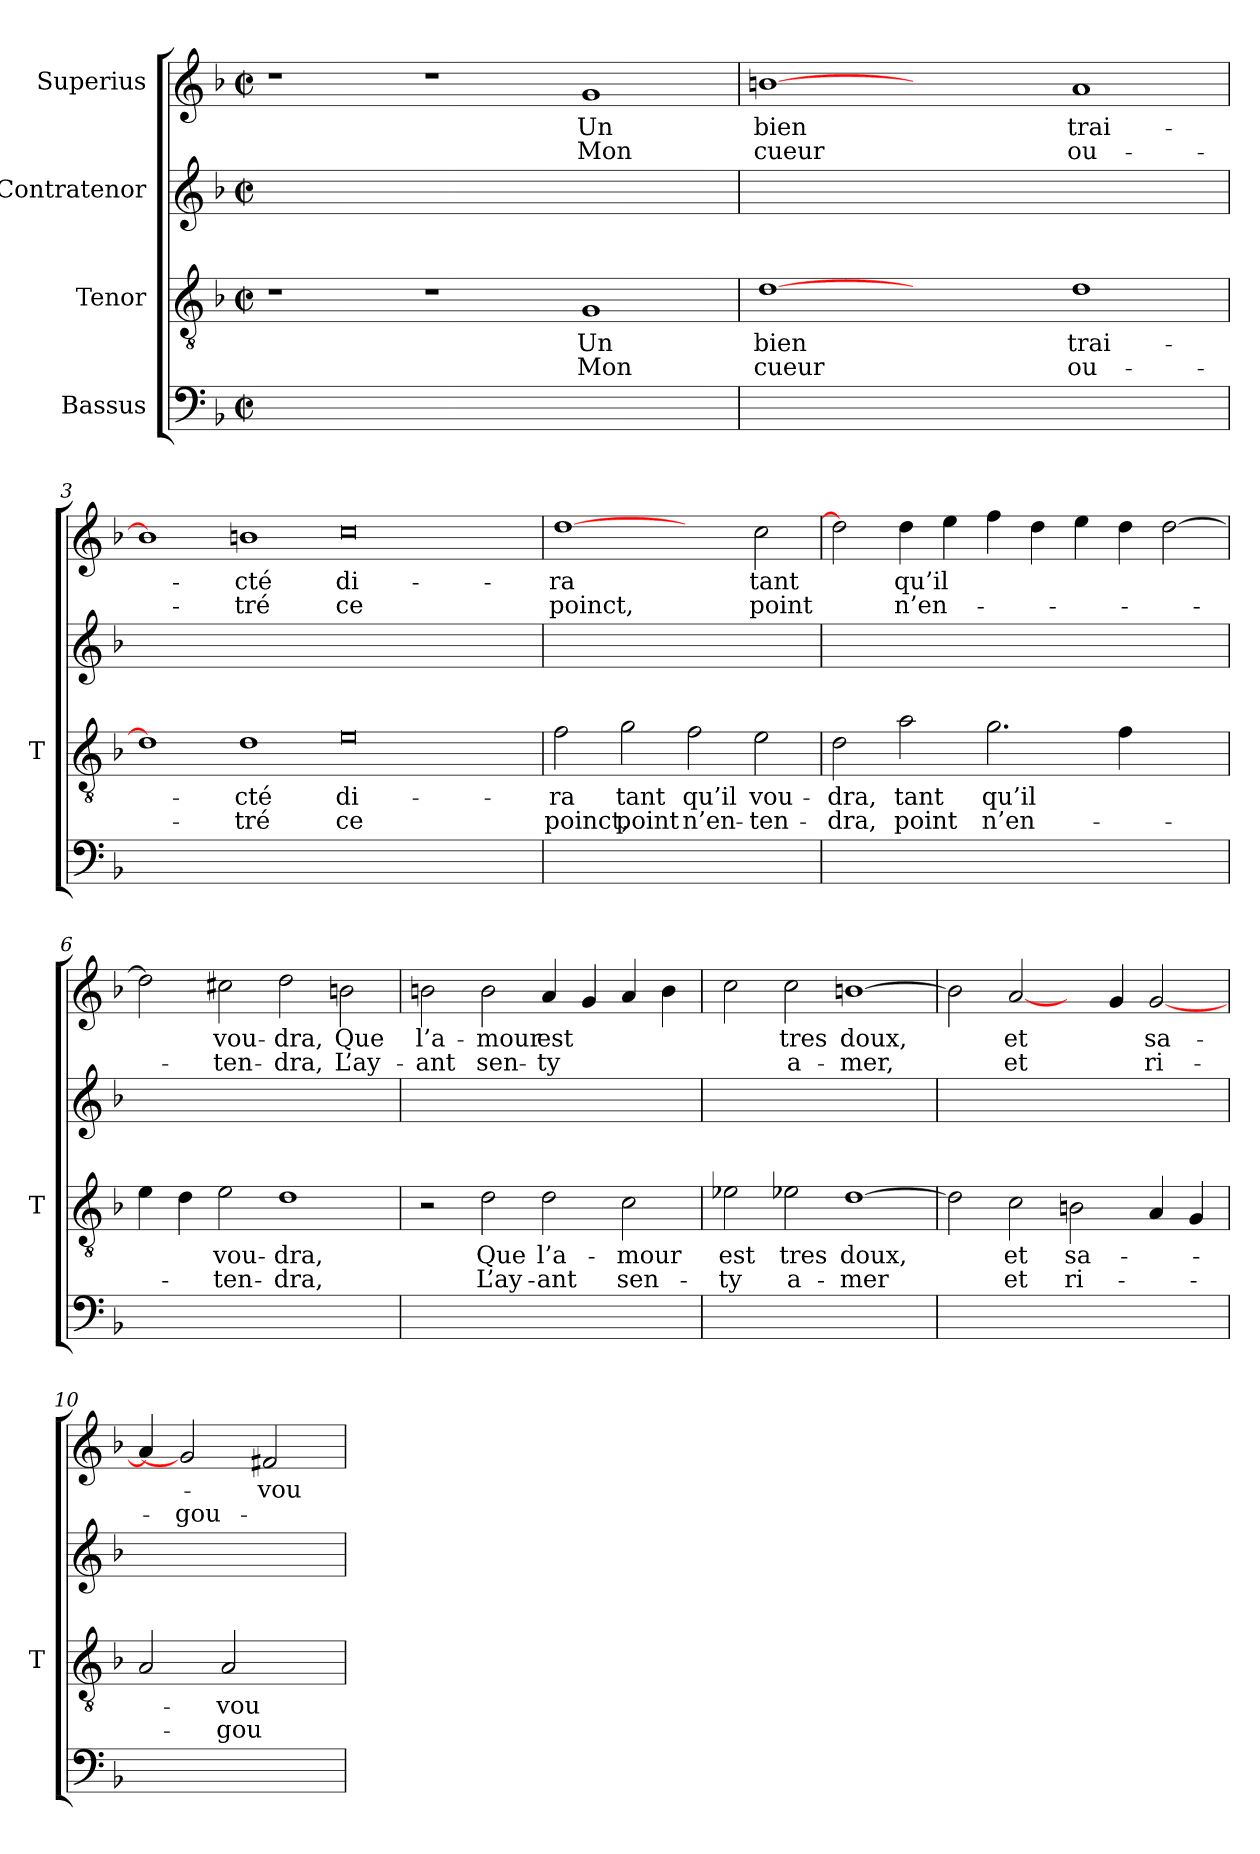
**kern	**kern	**text	**text	**kern	**kern	**text	**text
*part4	*part3	*part3	*part3	*part2	*part1	*part1	*part1
*staff4	*staff3	*staff3	*staff3	*staff2	*staff1	*staff1	*staff1
*I"Bassus	*I"Tenor	*	*	*I"Contratenor	*I"Superius	*	*
*	*I'T	*	*	*	*	*	*
*clefF4	*clefGv2	*	*	*clefG2	*clefG2	*	*
*k[b-]	*k[b-]	*	*	*k[b-]	*k[b-]	*	*
*F:	*F:	*	*	*F:	*F:	*	*
*M2/2	*M2/2	*	*	*M2/2	*M2/2	*	*
*met(c|)	*met(c|)	*	*	*met(c|)	*met(c|)	*	*
=1	=1	=1	=1	=1	=1	=1	=1
1ryy	1r	.	.	1ryy	1r	.	.
0ryy	1r	.	.	0ryy	1r	.	.
.	1G	-Un	-Mon	.	1g	-Un	-Mon
=2	=2	=2	=2	=2	=2	=2	=2
1ryy	[1d	-bien	-cueur	1ryy	[1b	-bien	-cueur
0ryy	1ryy	.	.	0ryy	1ryy	.	.
.	1d	trai-	ou-	.	1a	trai-	ou-
=3	=3	=3	=3	=3	=3	=3	=3
1ryy	1d]	.	.	1ryy	1b]	.	.
0ryy	1d	-cté	-tré	0ryy	1b	-cté	-tré
.	0e	di-	-ce	.	0cc	di-	-ce
1ryy	.	.	.	1ryy	.	.	.
=4	=4	=4	=4	=4	=4	=4	=4
1ryy	2f	-ra	-poinct,	1ryy	[1dd	-ra	-poinct,
.	2g	-tant	-point	.	.	.	.
1ryy	2f	-qu’il	n’en-	1ryy	2ryy	.	.
.	2e	vou-	ten-	.	2cc	-tant	-point
=5	=5	=5	=5	=5	=5	=5	=5
1ryy	2d	-dra,	-dra,	1ryy	2dd]	.	.
.	2a	-tant	-point	.	4dd	-qu’il	n’en-
.	.	.	.	.	4ee	.	.
1ryy	2.g	-qu’il	n’en-	1ryy	4ff	.	.
.	.	.	.	.	4dd	.	.
.	.	.	.	.	4ee	.	.
.	4f	.	.	.	4dd	.	.
2ryy	2ryy	.	.	2ryy	[2dd	.	.
=6	=6	=6	=6	=6	=6	=6	=6
1ryy	4e	.	.	1ryy	2dd]	.	.
.	4d	.	.	.	.	.	.
.	2e	vou-	ten-	.	2cc#X	vou-	ten-
1ryy	1d	-dra,	-dra,	1ryy	2dd	-dra,	-dra,
.	.	.	.	.	2b	-Que	L’ay-
=7	=7	=7	=7	=7	=7	=7	=7
1ryy	2r	.	.	1ryy	2b	l’a-	-ant
.	2d	-Que	L’ay-	.	2b	-mour	sen-
1ryy	2d	l’a-	-ant	1ryy	4a	-est	-ty
.	.	.	.	.	4g	.	.
.	2c	-mour	sen-	.	4a	.	.
.	.	.	.	.	4b	.	.
=8	=8	=8	=8	=8	=8	=8	=8
1ryy	2e-X	-est	-ty	1ryy	2cc	.	.
.	2e-X	-tres	a-	.	2cc	-tres	a-
1ryy	[1d	-doux,	-mer	1ryy	[1b	-doux,	-mer,
=9	=9	=9	=9	=9	=9	=9	=9
1ryy	2d]	.	.	1ryy	2b]	.	.
.	2c	-et	-et	.	[2a	-et	-et
1ryy	2B	sa-	ri-	1ryy	4ryy	.	.
.	.	.	.	.	4g	.	.
.	4A	.	.	.	[2g	sa-	ri-
.	4G	.	.	.	.	.	.
=10	=10	=10	=10	=10	=10	=10	=10
1ryy	2A	.	.	1ryy	4a]	.	.
.	.	.	.	.	2g]	.	gou-
.	2A	vou-	gou-	.	.	.	.
.	.	.	.	.	2f#X	vou-	.
4ryy	4ryy	.	.	4ryy	.	.	.
=	=	=	=	=	=	=	=
*-	*-	*-	*-	*-	*-	*-	*-
